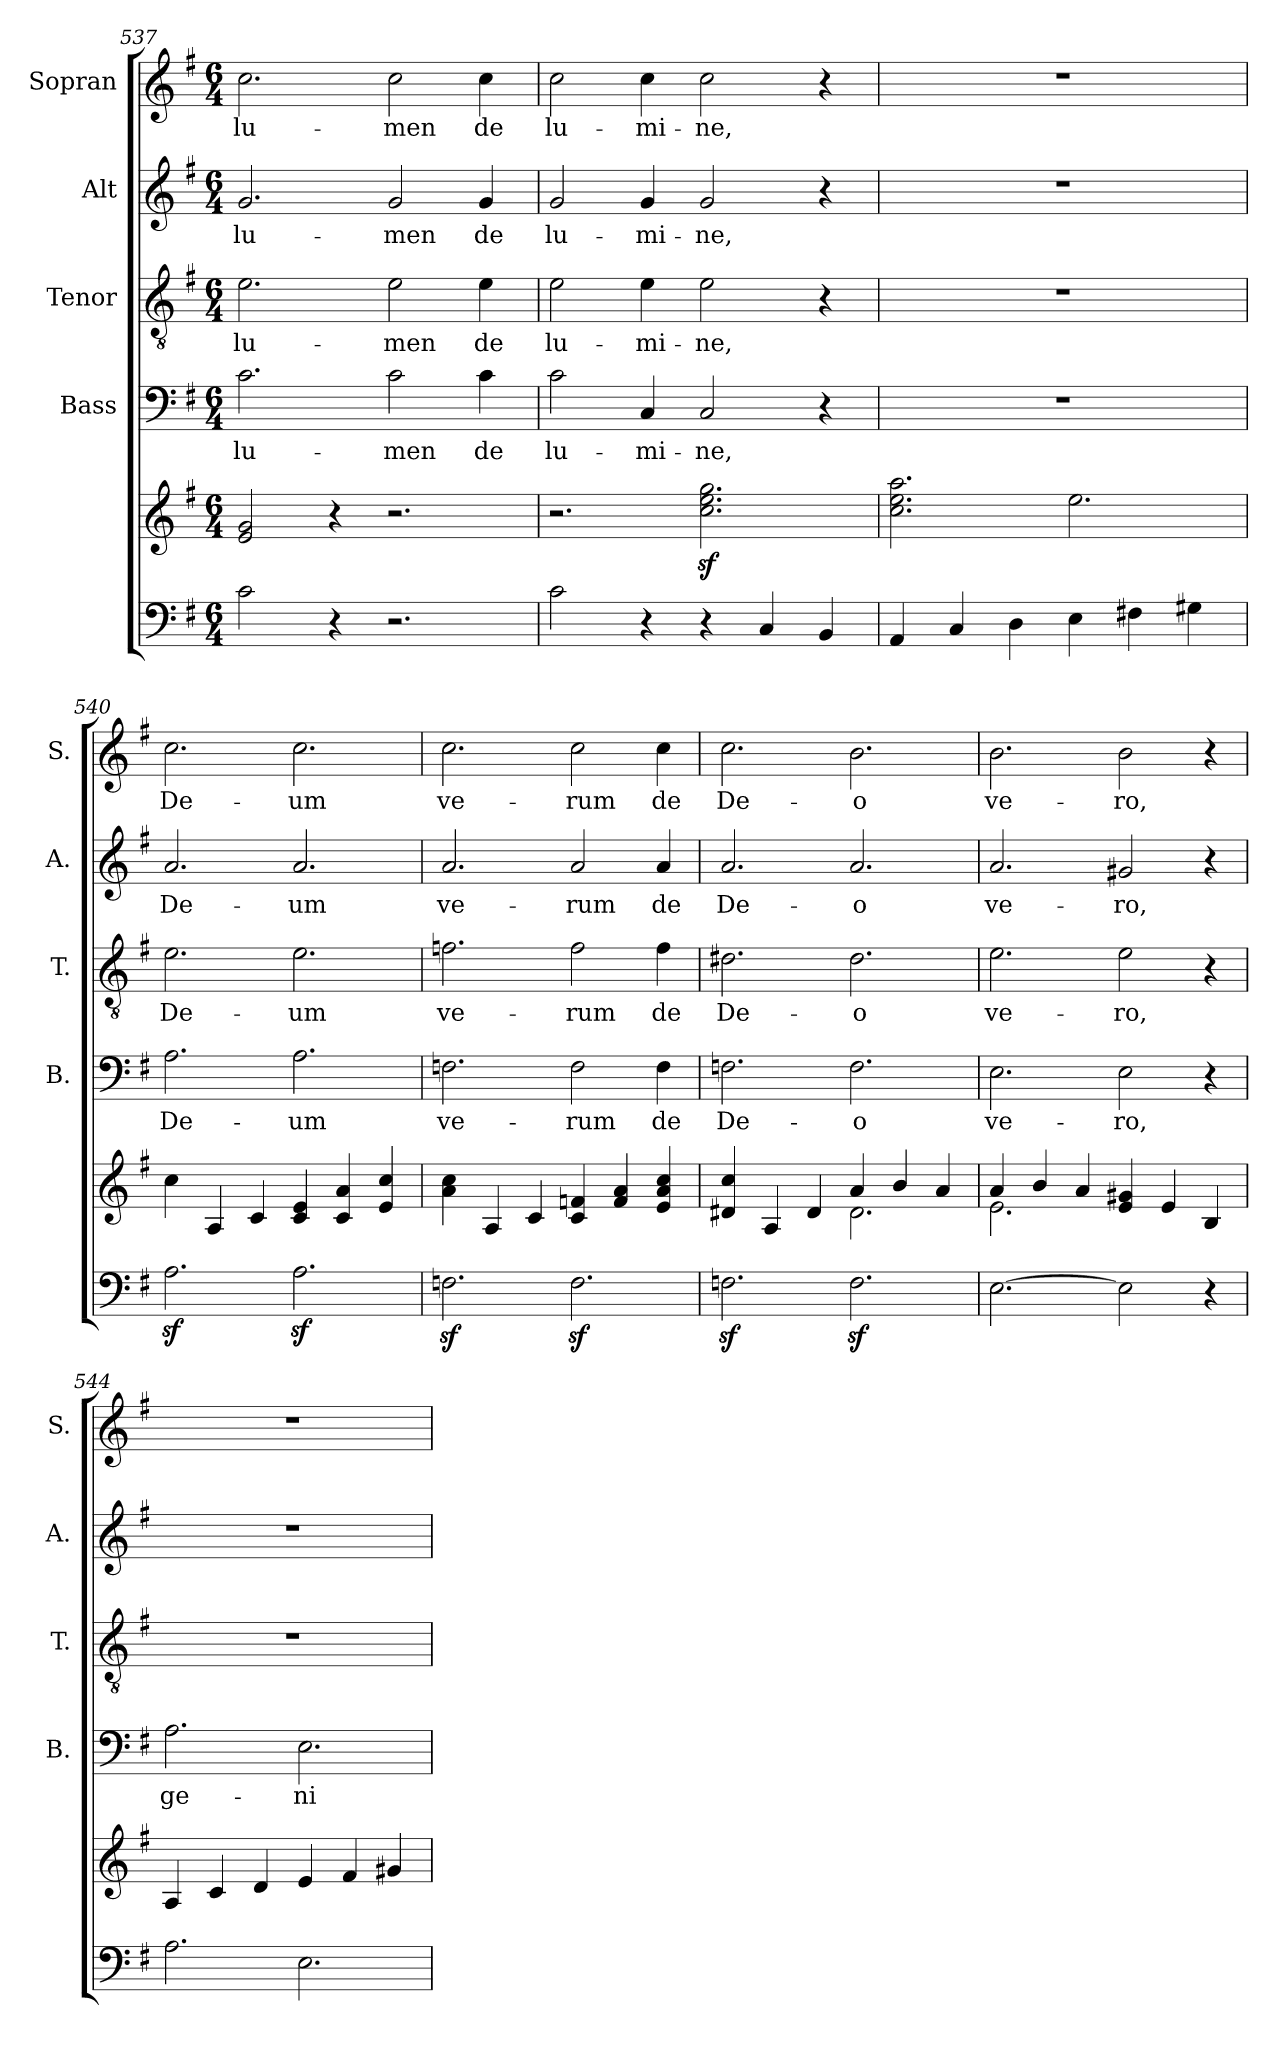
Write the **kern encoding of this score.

**kern	**kern	**kern	**text	**kern	**text	**kern	**text	**kern	**text
*part5	*part5	*part4	*part4	*part3	*part3	*part2	*part2	*part1	*part1
*staff6	*staff5	*staff4	*staff4	*staff3	*staff3	*staff2	*staff2	*staff1	*staff1
*	*	*I"Bass	*	*I"Tenor	*	*I"Alt	*	*I"Sopran	*
*	*	*I'B.	*	*I'T.	*	*I'A.	*	*I'S.	*
!!LO:LB:g=z
*clefF4	*clefG2	*clefF4	*	*clefGv2	*	*clefG2	*	*clefG2	*
*k[f#]	*k[f#]	*k[f#]	*	*k[f#]	*	*k[f#]	*	*k[f#]	*
*G:	*G:	*G:	*	*G:	*	*G:	*	*G:	*
*M6/4	*M6/4	*M6/4	*	*M6/4	*	*M6/4	*	*M6/4	*
=537	=537	=537	=537	=537	=537	=537	=537	=537	=537
!	!	!	!LO:LY:b	!	!LO:LY:b	!	!LO:LY:b	!	!LO:LY:b
2c\	2e/ 2g/	2.c\	lu-	2.e\	lu-	2.g/	lu-	2.cc\	lu-
4r	4r	.	.	.	.	.	.	.	.
!	!	!	!LO:LY:b	!	!LO:LY:b	!	!LO:LY:b	!	!LO:LY:b
2.r	2.r	2c\	-men	2e\	-men	2g/	-men	2cc\	-men
!	!	!	!LO:LY:b	!	!LO:LY:b	!	!LO:LY:b	!	!LO:LY:b
.	.	4c\	de	4e\	de	4g/	de	4cc\	de
=538	=538	=538	=538	=538	=538	=538	=538	=538	=538
!	!	!	!LO:LY:b	!	!LO:LY:b	!	!LO:LY:b	!	!LO:LY:b
2c\	2.r	2c\	lu-	2e\	lu-	2g/	lu-	2cc\	lu-
!	!	!	!LO:LY:b	!	!LO:LY:b	!	!LO:LY:b	!	!LO:LY:b
4r	.	4C/	-mi-	4e\	-mi-	4g/	-mi-	4cc\	-mi-
!	!	!	!LO:LY:b	!	!LO:LY:b	!	!LO:LY:b	!	!LO:LY:b
4r	2.cc\z< 2.ee\z< 2.gg\z<	2C/	-ne,	2e\	-ne,	2g/	-ne,	2cc\	-ne,
4C/	.	.	.	.	.	.	.	.	.
4BB/	.	4r	.	4r	.	4r	.	4r	.
=539	=539	=539	=539	=539	=539	=539	=539	=539	=539
4AA/	2.cc\ 2.ee\ 2.aa\	1.r	.	1.r	.	1.r	.	1.r	.
4C/	.	.	.	.	.	.	.	.	.
4D\	.	.	.	.	.	.	.	.	.
4E\	2.ee\	.	.	.	.	.	.	.	.
4F#X\	.	.	.	.	.	.	.	.	.
4G#X\	.	.	.	.	.	.	.	.	.
=540	=540	=540	=540	=540	=540	=540	=540	=540	=540
!	!	!	!LO:LY:b	!	!LO:LY:b	!	!LO:LY:b	!	!LO:LY:b
2.Az<\	4cc\	2.A\	De-	2.e\	De-	2.a/	De-	2.cc\	De-
.	4A/	.	.	.	.	.	.	.	.
.	4c/	.	.	.	.	.	.	.	.
!	!	!	!LO:LY:b	!	!LO:LY:b	!	!LO:LY:b	!	!LO:LY:b
2.Az<\	4c/ 4e/	2.A\	-um	2.e\	-um	2.a/	-um	2.cc\	-um
.	4c/ 4a/	.	.	.	.	.	.	.	.
.	4e/ 4cc/	.	.	.	.	.	.	.	.
=541	=541	=541	=541	=541	=541	=541	=541	=541	=541
!	!	!	!LO:LY:b	!	!LO:LY:b	!	!LO:LY:b	!	!LO:LY:b
2.Fnz<\	4a\ 4cc\	2.Fn\	ve-	2.fn\	ve-	2.a/	ve-	2.cc\	ve-
.	4A/	.	.	.	.	.	.	.	.
.	4c/	.	.	.	.	.	.	.	.
!	!	!	!LO:LY:b	!	!LO:LY:b	!	!LO:LY:b	!	!LO:LY:b
2.Fz<\	4c/ 4fn/	2F\	-rum	2f\	-rum	2a/	-rum	2cc\	-rum
.	4f/ 4a/	.	.	.	.	.	.	.	.
!	!	!	!LO:LY:b	!	!LO:LY:b	!	!LO:LY:b	!	!LO:LY:b
.	4e/ 4a/ 4cc/	4F\	de	4f\	de	4a/	de	4cc\	de
!!LO:PB:g=z
=542	=542	=542	=542	=542	=542	=542	=542	=542	=542
*	*^	*	*	*	*	*	*	*	*
!	!	!	!	!LO:LY:b	!	!LO:LY:b	!	!LO:LY:b	!	!LO:LY:b
2.Fnz<\	4d#X/ 4cc/	2.ryy	2.Fn\	De-	2.d#X\	De-	2.a/	De-	2.cc\	De-
.	4A/	.	.	.	.	.	.	.	.	.
.	4d#/	.	.	.	.	.	.	.	.	.
!	!	!	!	!LO:LY:b	!	!LO:LY:b	!	!LO:LY:b	!	!LO:LY:b
2.Fz<\	4a/	2.d#\	2.F\	-o	2.d#\	-o	2.a/	-o	2.b\	-o
.	4b/	.	.	.	.	.	.	.	.	.
.	4a/	.	.	.	.	.	.	.	.	.
=543	=543	=543	=543	=543	=543	=543	=543	=543	=543	=543
!	!	!	!	!LO:LY:b	!	!LO:LY:b	!	!LO:LY:b	!	!LO:LY:b
[2.E\	4a/	2.e\	2.E\	ve-	2.e\	ve-	2.a/	ve-	2.b\	ve-
.	4b/	.	.	.	.	.	.	.	.	.
.	4a/	.	.	.	.	.	.	.	.	.
!	!	!	!	!LO:LY:b	!	!LO:LY:b	!	!LO:LY:b	!	!LO:LY:b
2E\]	4e/ 4g#X/	2.ryy	2E\	-ro,	2e\	-ro,	2g#X/	-ro,	2b\	-ro,
.	4e/	.	.	.	.	.	.	.	.	.
4r	4B/	.	4r	.	4r	.	4r	.	4r	.
*	*v	*v	*	*	*	*	*	*	*	*
=544	=544	=544	=544	=544	=544	=544	=544	=544	=544
!	!	!	!LO:LY:b	!	!	!	!	!	!
2.A\	4A/	2.A\	ge-	1.r	.	1.r	.	1.r	.
.	4c/	.	.	.	.	.	.	.	.
.	4d/	.	.	.	.	.	.	.	.
!	!	!	!LO:LY:b	!	!	!	!	!	!
2.E\	4e/	2.E\	-ni-	.	.	.	.	.	.
.	4f#/	.	.	.	.	.	.	.	.
.	4g#X/	.	.	.	.	.	.	.	.
=	=	=	=	=	=	=	=	=	=
*-	*-	*-	*-	*-	*-	*-	*-	*-	*-
